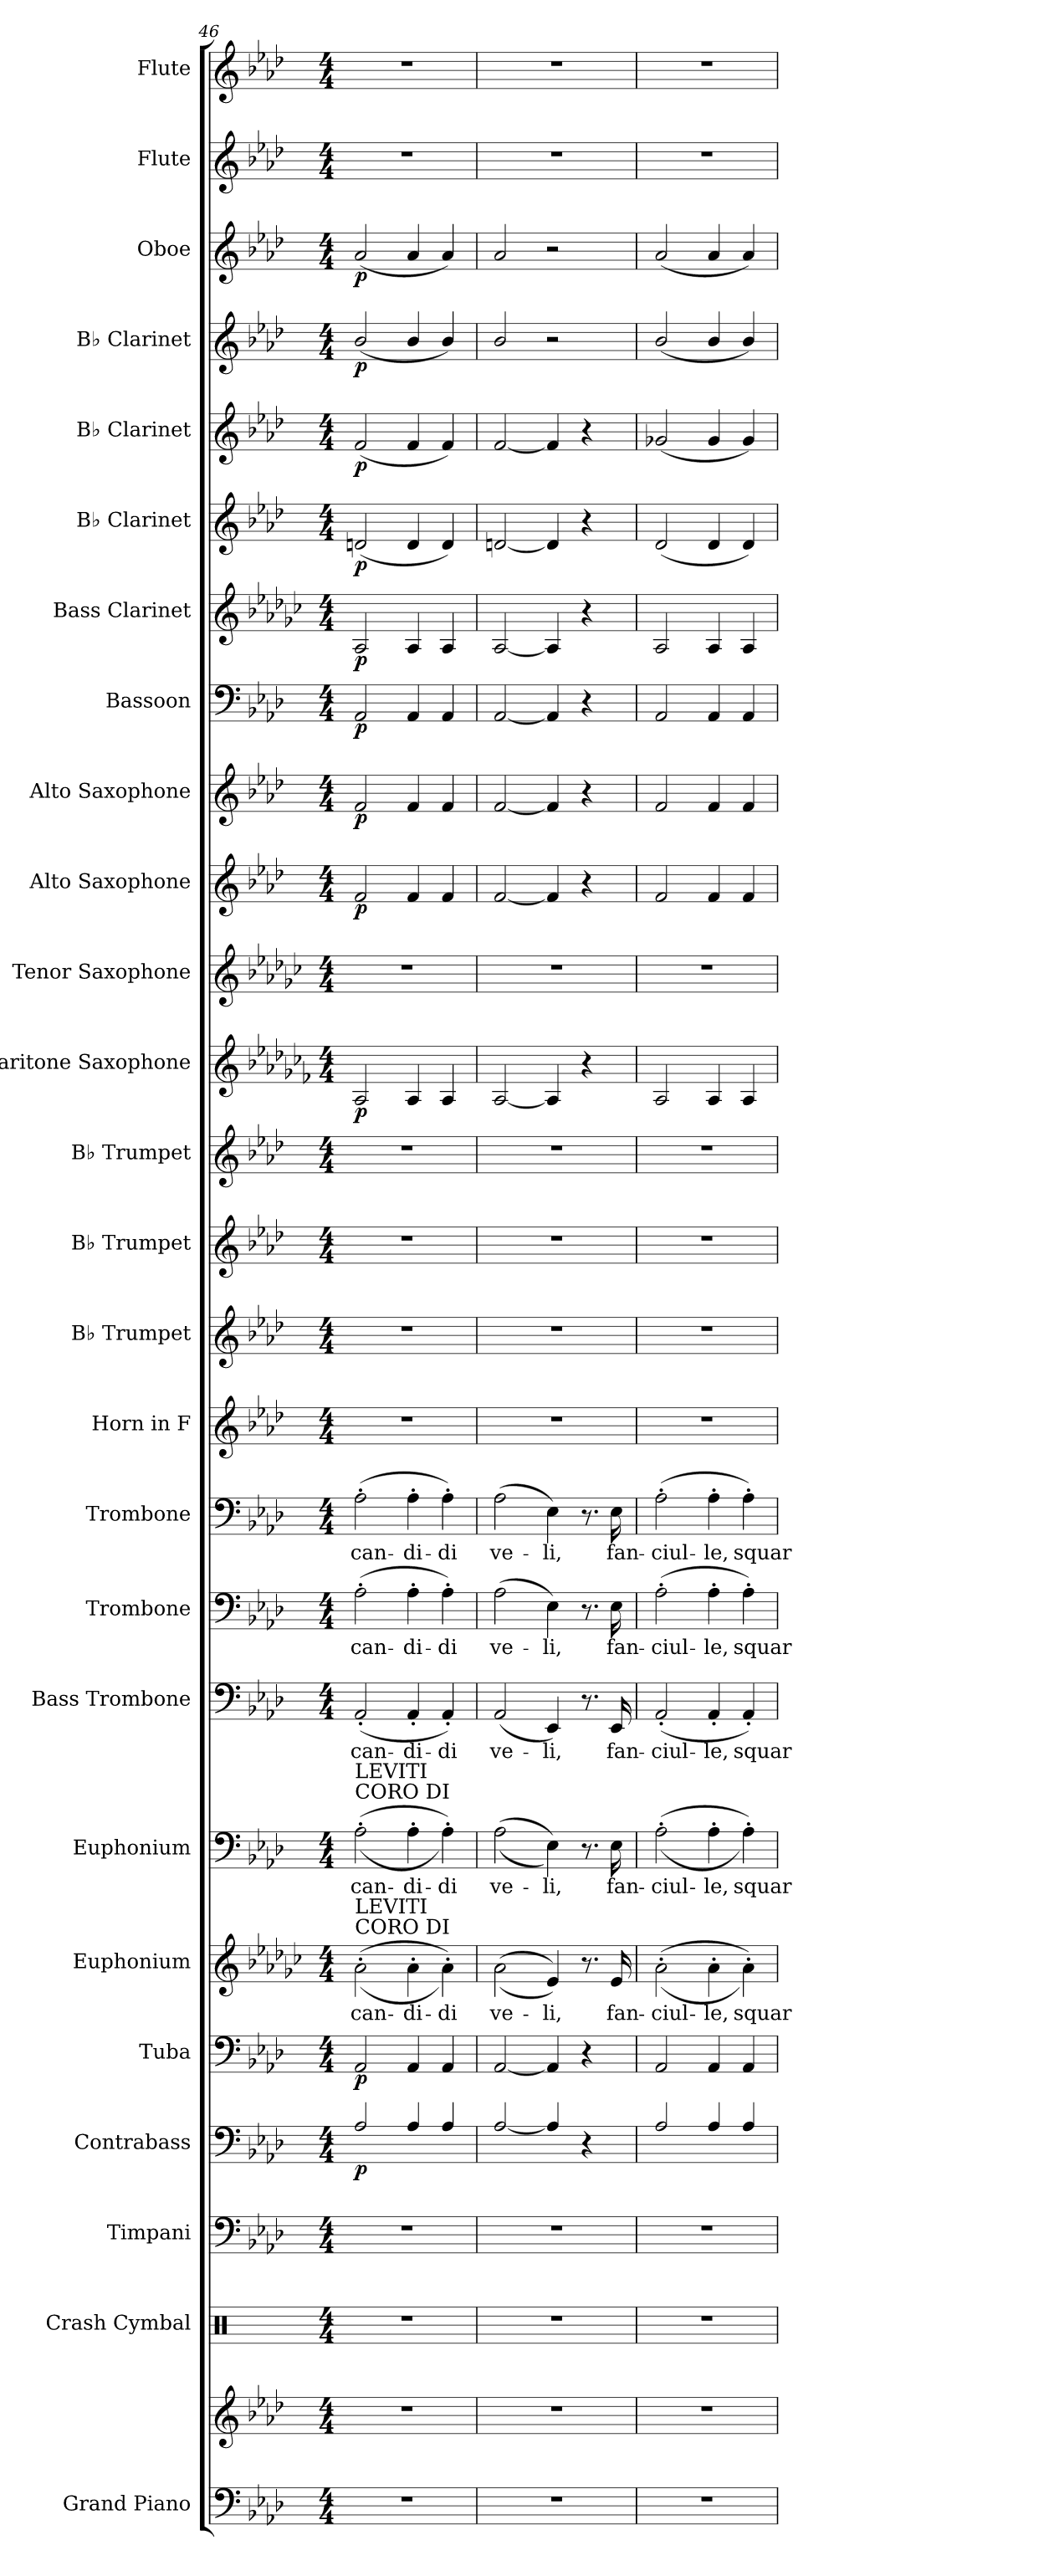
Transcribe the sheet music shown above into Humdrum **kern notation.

**kern	**kern	**kern	**kern	**kern	**dynam	**kern	**dynam	**kern	**text	**kern	**text	**kern	**text	**kern	**text	**kern	**text	**kern	**kern	**kern	**kern	**kern	**dynam	**kern	**kern	**dynam	**kern	**dynam	**kern	**dynam	**kern	**dynam	**kern	**dynam	**kern	**dynam	**kern	**dynam	**kern	**dynam	**kern	**kern
*part26	*part26	*part25	*part24	*part23	*part23	*part22	*part22	*part21	*part21	*part20	*part20	*part19	*part19	*part18	*part18	*part17	*part17	*part16	*part15	*part14	*part13	*part12	*part12	*part11	*part10	*part10	*part9	*part9	*part8	*part8	*part7	*part7	*part6	*part6	*part5	*part5	*part4	*part4	*part3	*part3	*part2	*part1
*staff27	*staff26	*staff25	*staff24	*staff23	*staff23	*staff22	*staff22	*staff21	*staff21	*staff20	*staff20	*staff19	*staff19	*staff18	*staff18	*staff17	*staff17	*staff16	*staff15	*staff14	*staff13	*staff12	*staff12	*staff11	*staff10	*staff10	*staff9	*staff9	*staff8	*staff8	*staff7	*staff7	*staff6	*staff6	*staff5	*staff5	*staff4	*staff4	*staff3	*staff3	*staff2	*staff1
*I"Grand Piano	*	*I"Crash Cymbal	*I"Timpani	*I"Contrabass	*	*I"Tuba	*	*I"Euphonium	*	*I"Euphonium	*	*I"Bass Trombone	*	*I"Trombone	*	*I"Trombone	*	*I"Horn in F	*I"B♭ Trumpet	*I"B♭ Trumpet	*I"B♭ Trumpet	*I"Baritone Saxophone	*	*I"Tenor Saxophone	*I"Alto Saxophone	*	*I"Alto Saxophone	*	*I"Bassoon	*	*I"Bass Clarinet	*	*I"B♭ Clarinet	*	*I"B♭ Clarinet	*	*I"B♭ Clarinet	*	*I"Oboe	*	*I"Flute	*I"Flute
*I'Pno.	*	*I'Cr. Cym.	*I'Timp.	*I'Cb.	*	*I'Tba.	*	*I'Euph.	*	*I'Euph.	*	*I'B. Tbn.	*	*I'Tbn.	*	*I'Tbn.	*	*	*I'B♭ Tpt.	*I'B♭ Tpt.	*I'B♭ Tpt.	*I'Bar. Sax.	*	*I'T. Sax.	*I'A. Sax.	*	*I'A. Sax.	*	*I'Bsn.	*	*I'B. Cl.	*	*I'B♭ Cl.	*	*I'B♭ Cl.	*	*I'B♭ Cl.	*	*I'Ob.	*	*I'Fl.	*I'Fl.
*clefF4	*clefG2	*clefX	*clefF4	*clefF4	*	*clefF4	*	*clefG2	*	*clefF4	*	*clefF4	*	*clefF4	*	*clefF4	*	*clefG2	*clefG2	*clefG2	*clefG2	*clefG2	*	*clefG2	*clefG2	*	*clefG2	*	*clefF4	*	*clefG2	*	*clefG2	*	*clefG2	*	*clefG2	*	*clefG2	*	*clefG2	*clefG2
*	*	*	*	*ITrd7c12	*	*	*	*ITrd8c14	*	*	*	*	*	*	*	*	*	*ITrd4c7	*ITrd1c2	*ITrd1c2	*ITrd1c2	*ITrd12c21	*	*ITrd8c14	*ITrd5c9	*	*ITrd5c9	*	*	*	*ITrd8c14	*	*ITrd1c2	*	*ITrd1c2	*	*ITrd1c2	*	*	*	*	*
*k[b-e-a-d-]	*k[b-e-a-d-]	*k[]	*k[b-e-a-d-]	*k[b-e-a-d-]	*	*k[b-e-a-d-]	*	*k[b-e-a-d-g-c-]	*	*k[b-e-a-d-]	*	*k[b-e-a-d-]	*	*k[b-e-a-d-]	*	*k[b-e-a-d-]	*	*k[b-e-a-d-g-]	*k[b-e-a-d-g-c-]	*k[b-e-a-d-g-c-]	*k[b-e-a-d-g-c-]	*k[b-e-a-d-g-c-f-]	*	*k[b-e-a-d-g-c-]	*k[b-e-a-d-g-c-f-]	*	*k[b-e-a-d-g-c-f-]	*	*k[b-e-a-d-]	*	*k[b-e-a-d-g-c-]	*	*k[b-e-a-d-g-c-]	*	*k[b-e-a-d-g-c-]	*	*k[b-e-a-d-g-c-]	*	*k[b-e-a-d-]	*	*k[b-e-a-d-]	*k[b-e-a-d-]
*M4/4	*M4/4	*M4/4	*M4/4	*M4/4	*	*M4/4	*	*M4/4	*	*M4/4	*	*M4/4	*	*M4/4	*	*M4/4	*	*M4/4	*M4/4	*M4/4	*M4/4	*M4/4	*	*M4/4	*M4/4	*	*M4/4	*	*M4/4	*	*M4/4	*	*M4/4	*	*M4/4	*	*M4/4	*	*M4/4	*	*M4/4	*M4/4
=46	=46	=46	=46	=46	=46	=46	=46	=46	=46	=46	=46	=46	=46	=46	=46	=46	=46	=46	=46	=46	=46	=46	=46	=46	=46	=46	=46	=46	=46	=46	=46	=46	=46	=46	=46	=46	=46	=46	=46	=46	=46	=46
!	!	!	!	!	!	!	!	!	!	!LO:TX:a:t=CORO DI	!	!	!	!	!	!	!	!	!	!	!	!	!	!	!	!	!	!	!	!	!	!	!	!	!	!	!	!	!	!	!	!
!	!	!	!	!	!	!	!	!	!	!LO:TX:a:t=LEVITI	!	!	!	!	!	!	!	!	!	!	!	!	!	!	!	!	!	!	!	!	!	!	!	!	!	!	!	!	!	!	!	!
!	!	!	!	!	!	!	!	!LO:TX:a:t=CORO DI	!	!	!	!	!	!	!	!	!	!	!	!	!	!	!	!	!	!	!	!	!	!	!	!	!	!	!	!	!	!	!	!	!	!
!	!	!	!	!	!	!	!	!LO:TX:a:t=LEVITI	!	!	!	!	!	!	!	!	!	!	!	!	!	!	!	!	!	!	!	!	!	!	!	!	!	!	!	!	!	!	!	!	!	!
!	!	!	!	!	!LO:DY:b	!	!LO:DY:b	!	!LO:LY:b	!	!LO:LY:b	!	!LO:LY:b	!	!LO:LY:b	!	!LO:LY:b	!	!	!	!	!	!LO:DY:b	!	!	!LO:DY:b	!	!LO:DY:b	!	!LO:DY:b	!	!LO:DY:b	!	!LO:DY:b	!	!LO:DY:b	!	!LO:DY:b	!	!LO:DY:b	!	!
1r	1r	1r	1r	2AA-/	p	2AA-/	p	(>(>2A-'\	can-	(>(>2A-'\	can-	(>2AA-'/	can-	(>2A-'\	can-	(>2A-'\	can-	1r	1r	1r	1r	2AA-/	p	1r	2A-/	p	2A-/	p	2AA-/	p	2AA-/	p	(<2cn/	p	(<2e-/	p	(<2a-/	p	(<2a-/	p	1r	1r
!	!	!	!	!	!	!	!	!	!LO:LY:b	!	!LO:LY:b	!	!LO:LY:b	!	!LO:LY:b	!	!LO:LY:b	!	!	!	!	!	!	!	!	!	!	!	!	!	!	!	!	!	!	!	!	!	!	!	!	!
.	.	.	.	4AA-/	.	4AA-/	.	4A-'\	-di-	4A-'\	-di-	4AA-'/	-di-	4A-'\	-di-	4A-'\	-di-	.	.	.	.	4AA-/	.	.	4A-/	.	4A-/	.	4AA-/	.	4AA-/	.	4c/	.	4e-/	.	4a-/	.	4a-/	.	.	.
!	!	!	!	!	!	!	!	!	!LO:LY:b	!	!LO:LY:b	!	!LO:LY:b	!	!LO:LY:b	!	!LO:LY:b	!	!	!	!	!	!	!	!	!	!	!	!	!	!	!	!	!	!	!	!	!	!	!	!	!
.	.	.	.	4AA-/	.	4AA-/	.	4A-'\))	-di	4A-'\))	-di	4AA-'/)	-di	4A-'\)	-di	4A-'\)	-di	.	.	.	.	4AA-/	.	.	4A-/	.	4A-/	.	4AA-/	.	4AA-/	.	4c/)	.	4e-/)	.	4a-/)	.	4a-/)	.	.	.
=47	=47	=47	=47	=47	=47	=47	=47	=47	=47	=47	=47	=47	=47	=47	=47	=47	=47	=47	=47	=47	=47	=47	=47	=47	=47	=47	=47	=47	=47	=47	=47	=47	=47	=47	=47	=47	=47	=47	=47	=47	=47	=47
!	!	!	!	!	!	!	!	!	!LO:LY:b	!	!LO:LY:b	!	!LO:LY:b	!	!LO:LY:b	!	!LO:LY:b	!	!	!	!	!	!	!	!	!	!	!	!	!	!	!	!	!	!	!	!	!	!	!	!	!
1r	1r	1r	1r	[2AA-/	.	[2AA-/	.	(>(>2A-\	ve-	(>(>2A-\	ve-	(>2AA-/	ve-	(>2A-\	ve-	(>2A-\	ve-	1r	1r	1r	1r	[2AA-/	.	1r	[2A-/	.	[2A-/	.	[2AA-/	.	[2AA-/	.	[2cn/	.	[2e-/	.	2a-/	.	2a-/	.	1r	1r
!	!	!	!	!	!	!	!	!	!LO:LY:b	!	!LO:LY:b	!	!LO:LY:b	!	!LO:LY:b	!	!LO:LY:b	!	!	!	!	!	!	!	!	!	!	!	!	!	!	!	!	!	!	!	!	!	!	!	!	!
.	.	.	.	4AA-/]	.	4AA-/]	.	4E-/))	-li,	4E-\))	-li,	4EE-/)	-li,	4E-\)	-li,	4E-\)	-li,	.	.	.	.	4AA-/]	.	.	4A-/]	.	4A-/]	.	4AA-/]	.	4AA-/]	.	4c/]	.	4e-/]	.	2r	.	2r	.	.	.
.	.	.	.	4r	.	4r	.	8.r	.	8.r	.	8.r	.	8.r	.	8.r	.	.	.	.	.	4r	.	.	4r	.	4r	.	4r	.	4r	.	4r	.	4r	.	.	.	.	.	.	.
!	!	!	!	!	!	!	!	!	!LO:LY:b	!	!LO:LY:b	!	!LO:LY:b	!	!LO:LY:b	!	!LO:LY:b	!	!	!	!	!	!	!	!	!	!	!	!	!	!	!	!	!	!	!	!	!	!	!	!	!
.	.	.	.	.	.	.	.	16E-/	fan-	16E-\	fan-	16EE-/	fan-	16E-\	fan-	16E-\	fan-	.	.	.	.	.	.	.	.	.	.	.	.	.	.	.	.	.	.	.	.	.	.	.	.	.
=48	=48	=48	=48	=48	=48	=48	=48	=48	=48	=48	=48	=48	=48	=48	=48	=48	=48	=48	=48	=48	=48	=48	=48	=48	=48	=48	=48	=48	=48	=48	=48	=48	=48	=48	=48	=48	=48	=48	=48	=48	=48	=48
!	!	!	!	!	!	!	!	!	!LO:LY:b	!	!LO:LY:b	!	!LO:LY:b	!	!LO:LY:b	!	!LO:LY:b	!	!	!	!	!	!	!	!	!	!	!	!	!	!	!	!	!	!	!	!	!	!	!	!	!
1r	1r	1r	1r	2AA-/	.	2AA-/	.	(>(>2A-'\	-ciul-	(>(>2A-'\	-ciul-	(>2AA-'/	-ciul-	(>2A-'\	-ciul-	(>2A-'\	-ciul-	1r	1r	1r	1r	2AA-/	.	1r	2A-/	.	2A-/	.	2AA-/	.	2AA-/	.	(<2c-/	.	(<2f-X/	.	(<2a-/	.	(<2a-/	.	1r	1r
!	!	!	!	!	!	!	!	!	!LO:LY:b	!	!LO:LY:b	!	!LO:LY:b	!	!LO:LY:b	!	!LO:LY:b	!	!	!	!	!	!	!	!	!	!	!	!	!	!	!	!	!	!	!	!	!	!	!	!	!
.	.	.	.	4AA-/	.	4AA-/	.	4A-'\	-le,	4A-'\	-le,	4AA-'/	-le,	4A-'\	-le,	4A-'\	-le,	.	.	.	.	4AA-/	.	.	4A-/	.	4A-/	.	4AA-/	.	4AA-/	.	4c-/	.	4f-/	.	4a-/	.	4a-/	.	.	.
!	!	!	!	!	!	!	!	!	!LO:LY:b	!	!LO:LY:b	!	!LO:LY:b	!	!LO:LY:b	!	!LO:LY:b	!	!	!	!	!	!	!	!	!	!	!	!	!	!	!	!	!	!	!	!	!	!	!	!	!
.	.	.	.	4AA-/	.	4AA-/	.	4A-'\))	squar-	4A-'\))	squar-	4AA-'/)	squar-	4A-'\)	squar-	4A-'\)	squar-	.	.	.	.	4AA-/	.	.	4A-/	.	4A-/	.	4AA-/	.	4AA-/	.	4c-/)	.	4f-/)	.	4a-/)	.	4a-/)	.	.	.
=	=	=	=	=	=	=	=	=	=	=	=	=	=	=	=	=	=	=	=	=	=	=	=	=	=	=	=	=	=	=	=	=	=	=	=	=	=	=	=	=	=	=
*-	*-	*-	*-	*-	*-	*-	*-	*-	*-	*-	*-	*-	*-	*-	*-	*-	*-	*-	*-	*-	*-	*-	*-	*-	*-	*-	*-	*-	*-	*-	*-	*-	*-	*-	*-	*-	*-	*-	*-	*-	*-	*-
